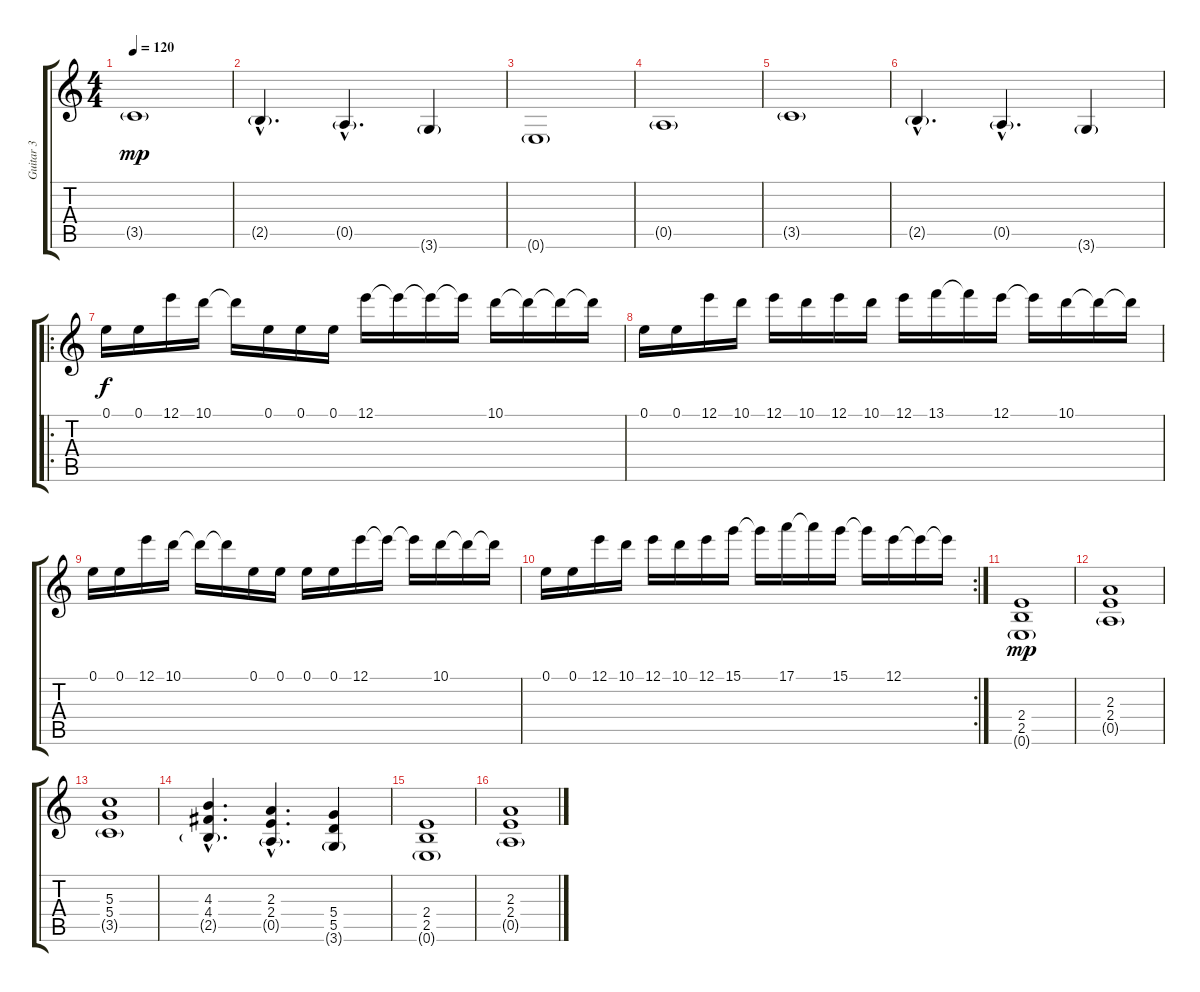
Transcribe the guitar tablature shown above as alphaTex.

\track ("Guitar 3" "Guitar 3") {instrument distortionguitar}
\staff {score tabs}
\tuning (E4 B3 G3 D3 A2 E2) {hide}
\ts (4 4)
\tempo 120
\clef g2
\ks c
3.5{g}.1{dy mp} |
2.5{g hac}.4{d} 0.5{g hac}.4{d} 3.6{g}.4 |
0.6{g}.1 |
0.5{g}.1 |
3.5{g}.1 |
2.5{g hac}.4{d} 0.5{g hac}.4{d} 3.6{g}.4 |
\ro
0.1.16{dy f instrument electricguitarjazz} 0.1.16 12.1.16 10.1.16 10.1{t}.16 0.1.16 0.1.16 0.1.16 12.1.16 12.1{t}.16 12.1{t}.16 12.1{t}.16 10.1.16 10.1{t}.16 10.1{t}.16 10.1{t}.16 |
0.1.16{volume 13 instrument electricguitarjazz} 0.1.16 12.1.16 10.1.16 12.1.16 10.1.16 12.1.16 10.1.16 12.1.16 13.1.16 13.1{t}.16 12.1.16 12.1{t}.16 10.1.16 10.1{t}.16 10.1{t}.16 |
0.1.16{instrument electricguitarjazz} 0.1.16 12.1.16 10.1.16 10.1{t}.16 10.1{t}.16 0.1.16 0.1.16 0.1.16 0.1.16 12.1.16 12.1{t}.16 12.1{t}.16 10.1.16 10.1{t}.16 10.1{t}.16 |
\rc 2
0.1.16{volume 13 instrument electricguitarjazz} 0.1.16 12.1.16 10.1.16 12.1.16 10.1.16 12.1.16 15.1.16 15.1{t}.16 17.1.16 17.1{t}.16 15.1.16 15.1{t}.16 12.1.16 12.1{t}.16 12.1{t}.16 |
(2.4 2.5 0.6{g}).1{dy mp} |
(2.3 2.4 0.5{g}).1 |
(5.3 5.4 3.5{g}).1 |
(4.3{hac} 4.4{hac} 2.5{g hac}).4{d} (2.3{hac} 2.4{hac} 0.5{g hac}).4{d} (5.4 5.5 3.6{g}).4 |
(2.4 2.5 0.6{g}).1 |
(2.3 2.4 0.5{g}).1
